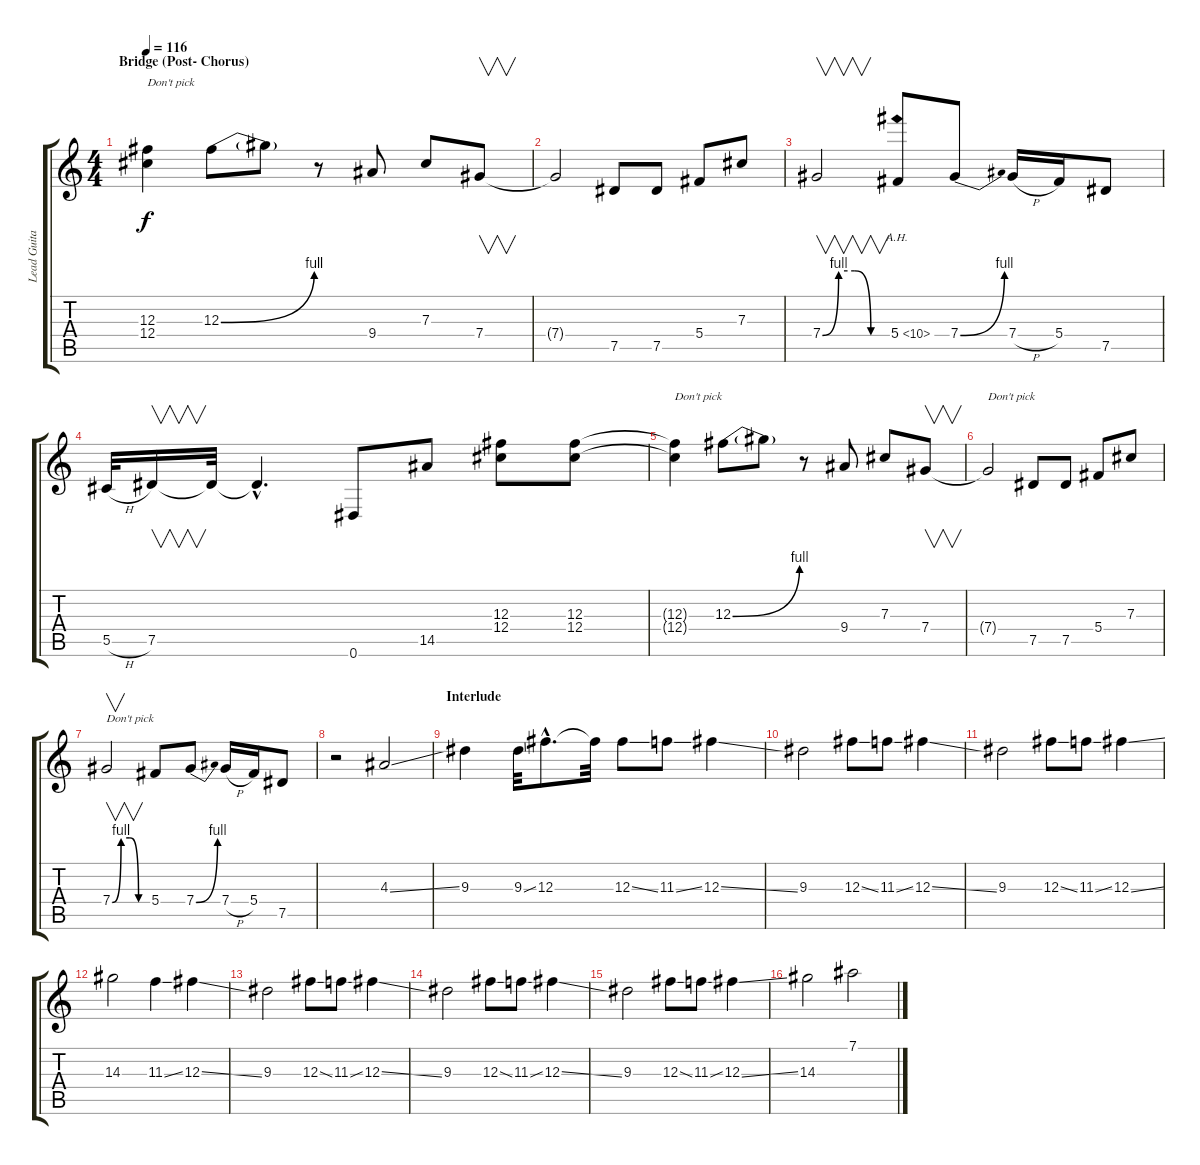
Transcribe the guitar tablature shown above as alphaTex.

\track ("Lead Guitar" "Lead Guita") {instrument distortionguitar}
\staff {score tabs}
\tuning (Eb4 Bb3 Gb3 Db3 Ab2 Eb2) {hide}
\ts (4 4)
\section ("" "Bridge (Post- Chorus)")
\tempo 116
\clef g2
\ks c
(12.3{t} 12.4{t}).4{txt "Don't pick" dy f} 12.3{be (bend 0 0 60 4)}.8 12.3{t}.8 r.8 9.4.8 7.3.8 7.4.8{v} |
7.4{t}.2 7.5.8 7.5.8 5.4.8 7.3.8 |
7.4{be (custom 0 0 15 4 30 4 45 0 60 0)}.2{v} 5.4{ah 5}.8 7.4{be (bend 0 0 60 4)}.8 7.4{h}.16 5.4.16 7.5.8 |
5.5{h}.32 7.5.16{v} 7.5{t}.32 7.5{hac t}.4{d} 0.6.8 14.5.8 (12.3 12.4).8 (12.3 12.4).8 |
(12.3{t} 12.4{t}).4{txt "Don't pick"} 12.3{be (bend 0 0 60 4)}.8 12.3{t}.8 r.8 9.4.8 7.3.8 7.4.8{v} |
7.4{t}.2{txt "Don't pick"} 7.5.8 7.5.8 5.4.8 7.3.8 |
7.4{be (custom 0 0 15 4 30 4 45 0 60 0)}.2{v txt "Don't pick"} 5.4.8 7.4{be (bend 0 0 60 4)}.8 7.4{h}.16 5.4.16 7.5.8 |
r.2 4.3{ss}.2 |
\section ("" "Interlude")
9.3.4 9.3{ss}.32 12.3{hac}.8{d} 12.3{t}.32 12.3{ss}.8 11.3{ss}.8 12.3{ss}.4 |
9.3.2 12.3{ss}.8 11.3{ss}.8 12.3{ss}.4 |
9.3.2 12.3{ss}.8 11.3{ss}.8 12.3{ss}.4 |
14.3.2 11.3{ss}.4 12.3{ss}.4 |
9.3.2 12.3{ss}.8 11.3{ss}.8 12.3{ss}.4 |
9.3.2 12.3{ss}.8 11.3{ss}.8 12.3{ss}.4 |
9.3.2 12.3{ss}.8 11.3{ss}.8 12.3{ss}.4 |
14.3.2 7.1{ss}.2
